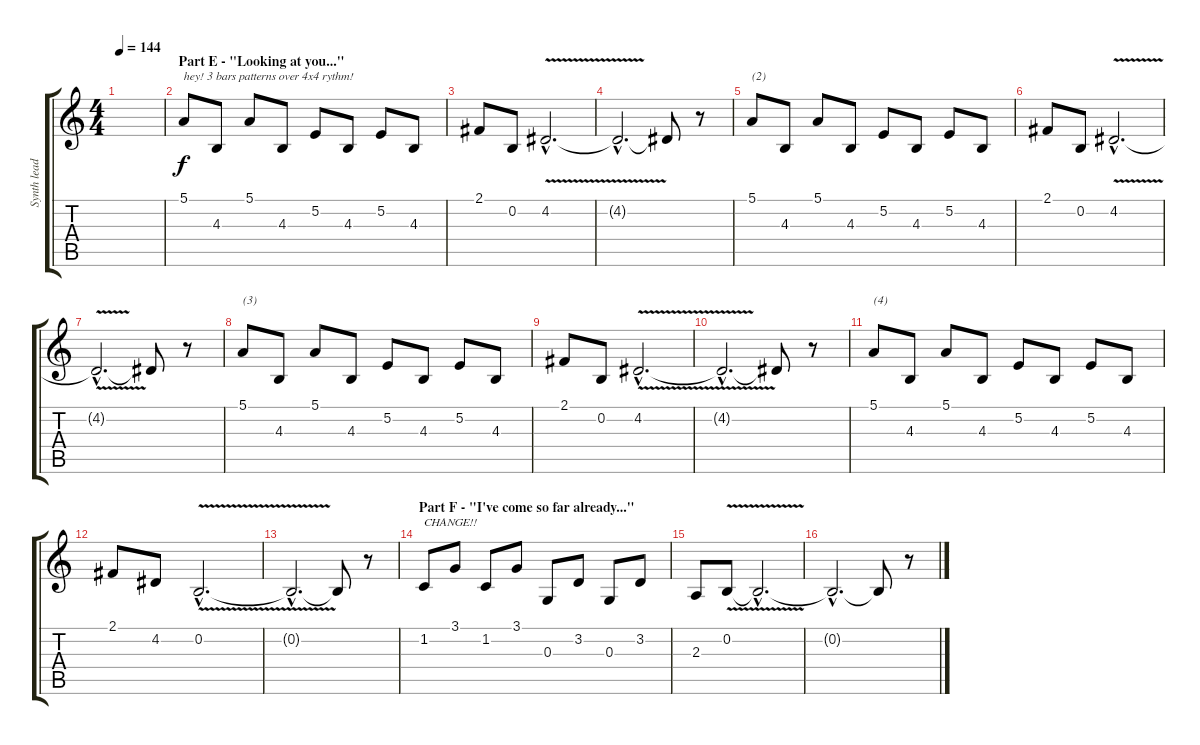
\track ("Synth leads" "Synth lead") {instrument synthbrass1}
\staff {score tabs}
\tuning (E4 B3 G3 D3 A2 E2) {hide}
\ts (4 4)
\tempo 144
\clef g2
\ks c
|
\section ("" "Part E - \"Looking at you...\"")
5.1.8{txt "hey! 3 bars patterns over 4x4 rythm!"} 4.3.8 5.1.8 4.3.8 5.2.8 4.3.8 5.2.8 4.3.8 |
2.1.8 0.2.8 4.2{v hac}.2{d} |
4.2{hac t}.2{d} 4.2{t}.8 r.8 |
5.1.8{txt "(2)"} 4.3.8 5.1.8 4.3.8 5.2.8 4.3.8 5.2.8 4.3.8 |
2.1.8 0.2.8 4.2{v hac}.2{d} |
4.2{hac t}.2{d} 4.2{t}.8 r.8 |
5.1.8{txt "(3)"} 4.3.8 5.1.8 4.3.8 5.2.8 4.3.8 5.2.8 4.3.8 |
2.1.8 0.2.8 4.2{v hac}.2{d} |
4.2{hac t}.2{d} 4.2{t}.8 r.8 |
5.1.8{txt "(4)"} 4.3.8 5.1.8 4.3.8 5.2.8 4.3.8 5.2.8 4.3.8 |
2.1.8 4.2.8 0.2{v hac}.2{d} |
0.2{hac t}.2{d} 0.2{t}.8 r.8 |
\section ("" "Part F - \"I've come so far already...\"")
1.2.8{txt "CHANGE!!"} 3.1.8 1.2.8 3.1.8 0.3.8 3.2.8 0.3.8 3.2.8 |
2.3.8 0.2{v}.8 0.2{hac t}.2{d} |
0.2{hac t}.2{d} 0.2{t}.8 r.8
